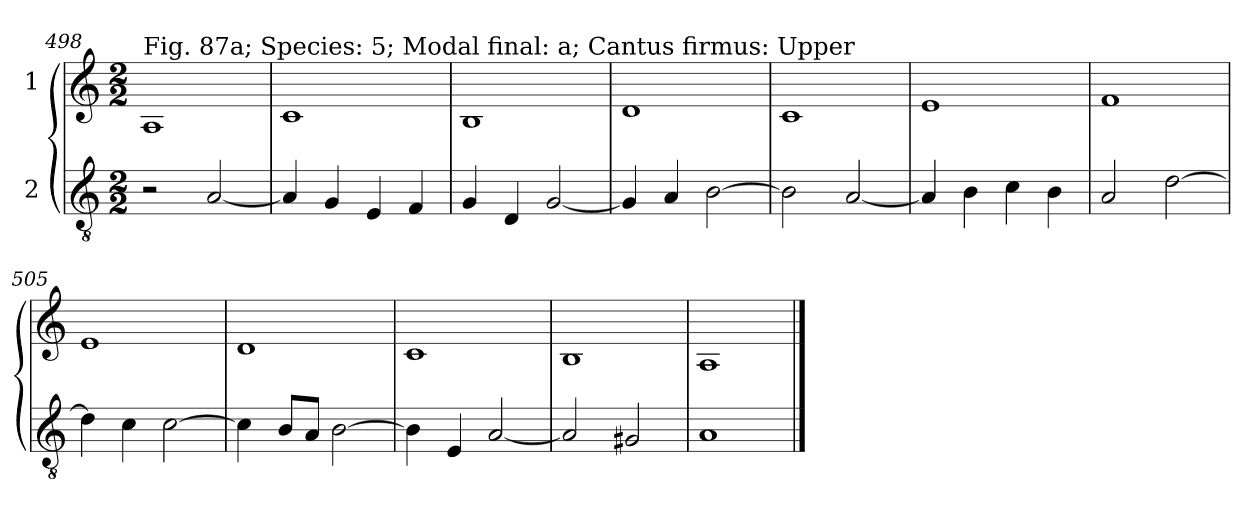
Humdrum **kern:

**kern	**kern
*part2	*part1
*staff2	*staff1
*I"2	*I"1
*clefGv2	*clefG2
*k[]	*k[]
*M2/2	*M2/2
=498	=498
!	!LO:TX:a:t=Fig. 87a; Species&colon; 5; Modal final&colon; a; Cantus firmus&colon; Upper
2r	1A
[2A/	.
=499	=499
4A/]	1c
4G/	.
4E/	.
4F/	.
=500	=500
4G/	1B
4D/	.
[2G/	.
=501	=501
4G/]	1d
4A/	.
[2B\	.
=502	=502
2B\]	1c
[2A/	.
=503	=503
4A/]	1e
4B\	.
4c\	.
4B\	.
!!LO:LB:g=z
=504	=504
2A/	1f
[2d\	.
=505	=505
4d\]	1e
4c\	.
[2c\	.
=506	=506
4c\]	1d
8B/L	.
8A/J	.
[2B\	.
=507	=507
4B\]	1c
4E/	.
[2A/	.
=508	=508
2A/]	1B
2G#X/	.
=509	=509
1A	1A
==	==
*-	*-
